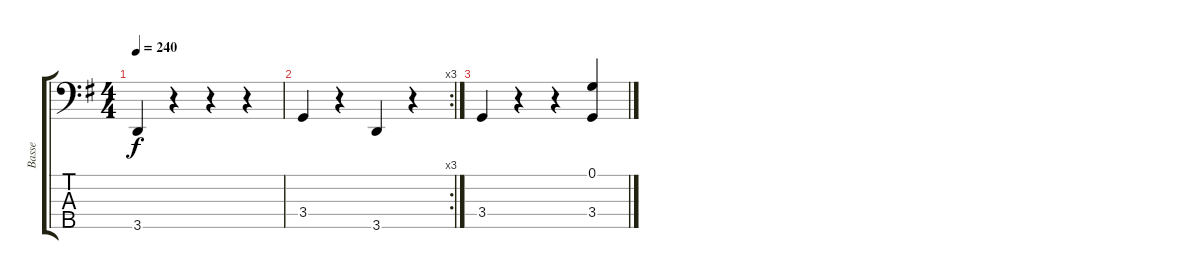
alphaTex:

\track ("Basse" "Basse") {instrument acousticbass}
\staff {score tabs}
\tuning (G2 D2 A1 E1 B0) {hide}
\ts (4 4)
\tempo 240
\clef f4
\ks g
3.5.4{dy f} r.4 r.4 r.4 |
\rc 3
3.4.4 r.4 3.5.4 r.4 |
3.4.4 r.4 r.4 (0.1 3.4).4
